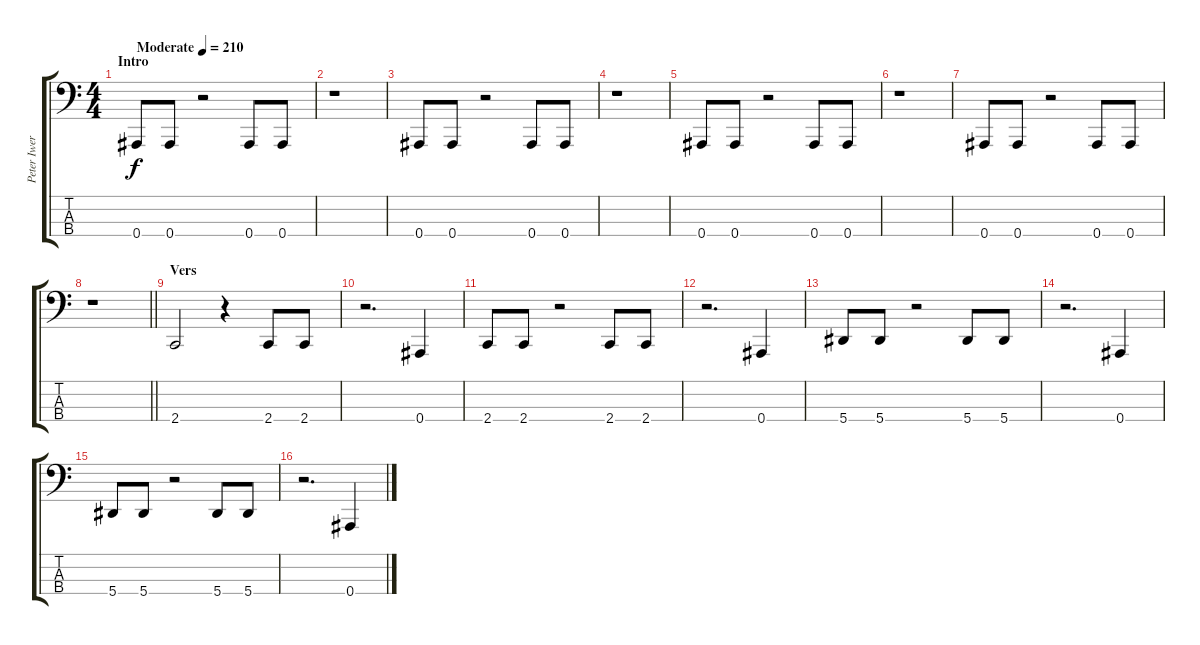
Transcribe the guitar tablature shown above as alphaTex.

\track ("Peter Iwers" "Peter Iwer") {instrument electricbassfinger}
\staff {score tabs}
\tuning (Eb2 Bb1 F1 Bb0) {hide}
\ts (4 4)
\section ("" "Intro")
\tempo (210 "Moderate")
\clef f4
\ks c
0.4.8{dy f instrument electricbassfinger} 0.4.8 r.2 0.4.8 0.4.8 |
r.1 |
0.4.8 0.4.8 r.2 0.4.8 0.4.8 |
r.1 |
0.4.8 0.4.8 r.2 0.4.8 0.4.8 |
r.1 |
0.4.8 0.4.8 r.2 0.4.8 0.4.8 |
\barLineRight lightlight
r.1 |
\section ("" "Vers")
2.4.2 r.4 2.4.8 2.4.8 |
r.2{d} 0.4.4 |
2.4.8 2.4.8 r.2 2.4.8 2.4.8 |
r.2{d} 0.4.4 |
5.4.8 5.4.8 r.2 5.4.8 5.4.8 |
r.2{d} 0.4.4 |
5.4.8 5.4.8 r.2 5.4.8 5.4.8 |
r.2{d} 0.4.4
